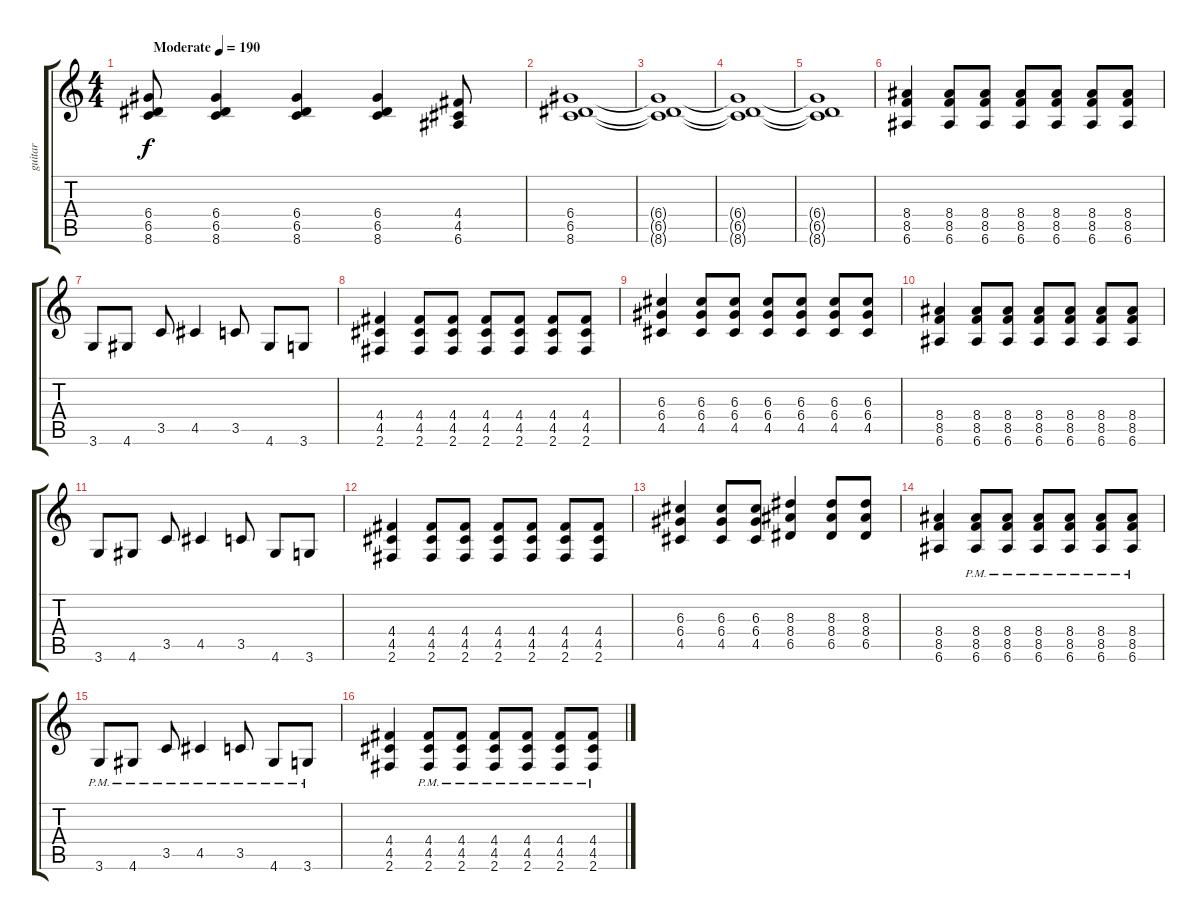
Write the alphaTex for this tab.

\track ("guitar" "guitar") {instrument distortionguitar}
\staff {score tabs}
\tuning (E4 B3 G3 D3 A2 E2) {hide}
\ts (4 4)
\tempo (190 "Moderate")
\clef g2
\ks c
(6.4 6.5 8.6).8{dy f instrument distortionguitar} (6.4 6.5 8.6).4 (6.4 6.5 8.6).4 (6.4 6.5 8.6).4 (4.4 4.5 6.6).8 |
(6.4 6.5 8.6).1 |
(6.4{t} 6.5{t} 8.6{t}).1 |
(6.4{t} 6.5{t} 8.6{t}).1 |
(6.4{t} 6.5{t} 8.6{t}).1 |
(8.4 8.5 6.6).4 (8.4 8.5 6.6).8 (8.4 8.5 6.6).8 (8.4 8.5 6.6).8 (8.4 8.5 6.6).8 (8.4 8.5 6.6).8 (8.4 8.5 6.6).8 |
3.6.8 4.6.8 3.5.8 4.5.4 3.5.8 4.6.8 3.6.8 |
(4.4 4.5 2.6).4 (4.4 4.5 2.6).8 (4.4 4.5 2.6).8 (4.4 4.5 2.6).8 (4.4 4.5 2.6).8 (4.4 4.5 2.6).8 (4.4 4.5 2.6).8 |
(6.3 6.4 4.5).4 (6.3 6.4 4.5).8 (6.3 6.4 4.5).8 (6.3 6.4 4.5).8 (6.3 6.4 4.5).8 (6.3 6.4 4.5).8 (6.3 6.4 4.5).8 |
(8.4 8.5 6.6).4 (8.4 8.5 6.6).8 (8.4 8.5 6.6).8 (8.4 8.5 6.6).8 (8.4 8.5 6.6).8 (8.4 8.5 6.6).8 (8.4 8.5 6.6).8 |
3.6.8 4.6.8 3.5.8 4.5.4 3.5.8 4.6.8 3.6.8 |
(4.4 4.5 2.6).4 (4.4 4.5 2.6).8 (4.4 4.5 2.6).8 (4.4 4.5 2.6).8 (4.4 4.5 2.6).8 (4.4 4.5 2.6).8 (4.4 4.5 2.6).8 |
(6.3 6.4 4.5).4 (6.3 6.4 4.5).8 (6.3 6.4 4.5).8 (8.3 8.4 6.5).4 (8.3 8.4 6.5).8 (8.3 8.4 6.5).8 |
(8.4 8.5 6.6).4 (8.4{pm} 8.5{pm} 6.6{pm}).8 (8.4{pm} 8.5{pm} 6.6{pm}).8 (8.4{pm} 8.5{pm} 6.6{pm}).8 (8.4{pm} 8.5{pm} 6.6{pm}).8 (8.4{pm} 8.5{pm} 6.6{pm}).8 (8.4{pm} 8.5{pm} 6.6{pm}).8 |
3.6{pm}.8 4.6{pm}.8 3.5{pm}.8 4.5{pm}.4 3.5{pm}.8 4.6{pm}.8 3.6{pm}.8 |
(4.4 4.5 2.6).4 (4.4{pm} 4.5{pm} 2.6{pm}).8 (4.4{pm} 4.5{pm} 2.6{pm}).8 (4.4{pm} 4.5{pm} 2.6{pm}).8 (4.4{pm} 4.5{pm} 2.6{pm}).8 (4.4{pm} 4.5{pm} 2.6{pm}).8 (4.4{pm} 4.5{pm} 2.6{pm}).8
